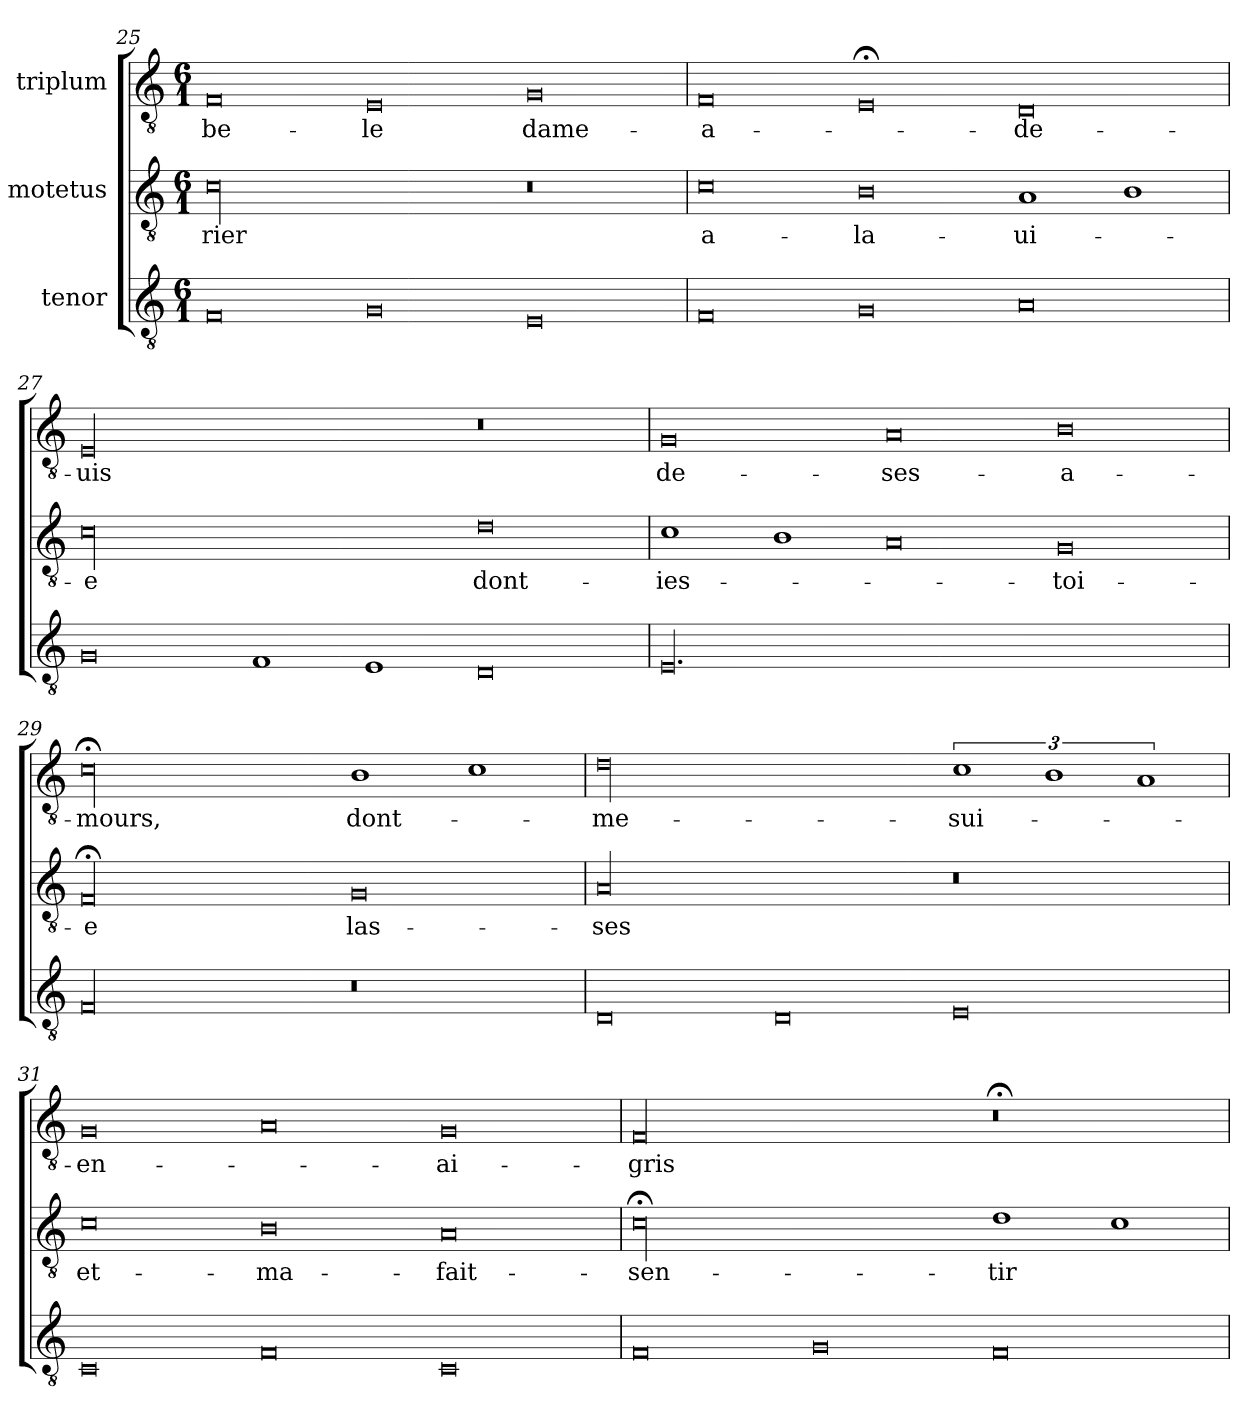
**kern	**kern	**text	**kern	**text
*part3	*part2	*part2	*part1	*part1
*staff3	*staff2	*staff2	*staff1	*staff1
*I"tenor	*I"motetus	*	*I"triplum	*
*clefGv2	*clefGv2	*	*clefGv2	*
*k[]	*k[]	*	*k[]	*
*C:	*C:	*	*C:	*
*M6/1	*M6/1	*	*M6/1	*
=25	=25	=25	=25	=25
0F/	00c\	-rier	0F/	be-
0G/	.	.	0E/	-le
0E/	0r	.	0G/	dame-
=26	=26	=26	=26	=26
0F/	0c\	a-	0F/	a-
0G/	0B\	la-	0E;</	.
0A/	1A/	ui-	0D/	de-
.	1B\	.	.	.
=27	=27	=27	=27	=27
0G/	00c\	-e	00E/	-uis
1F/	.	.	.	.
1E/	.	.	.	.
0D/	0d\	dont-	0r	.
=28	=28	=28	=28	=28
00.E/	1c\	ies-	0G/	de-
.	1B\	.	.	.
.	0A/	.	0A/	ses-
.	0G/	-toi-	0B\	a-
=29	=29	=29	=29	=29
00F/	00F;</	-e	00c;<\	-mours,
0r	0G/	las-	1B\	dont-
.	.	.	1c\	.
=30	=30	=30	=30	=30
0D/	00A/	-ses	00d\	me-
0D/	.	.	.	.
0E/	0r	.	3%2c\	sui-
.	.	.	3%2B\	.
.	.	.	3%2A/	.
=31	=31	=31	=31	=31
0C/	0c\	et-	0G/	en-
0F/	0B\	ma-	0A/	.
0C/	0A/	fait-	0G/	-ai-
!!LO:PB:g=z
=32	=32	=32	=32	=32
0F/	00c;<\	sen-	00F/	-gris
0G/	.	.	.	.
0F/	1d\	-tir	0r;<	.
.	1c\	.	.	.
=	=	=	=	=
*-	*-	*-	*-	*-
